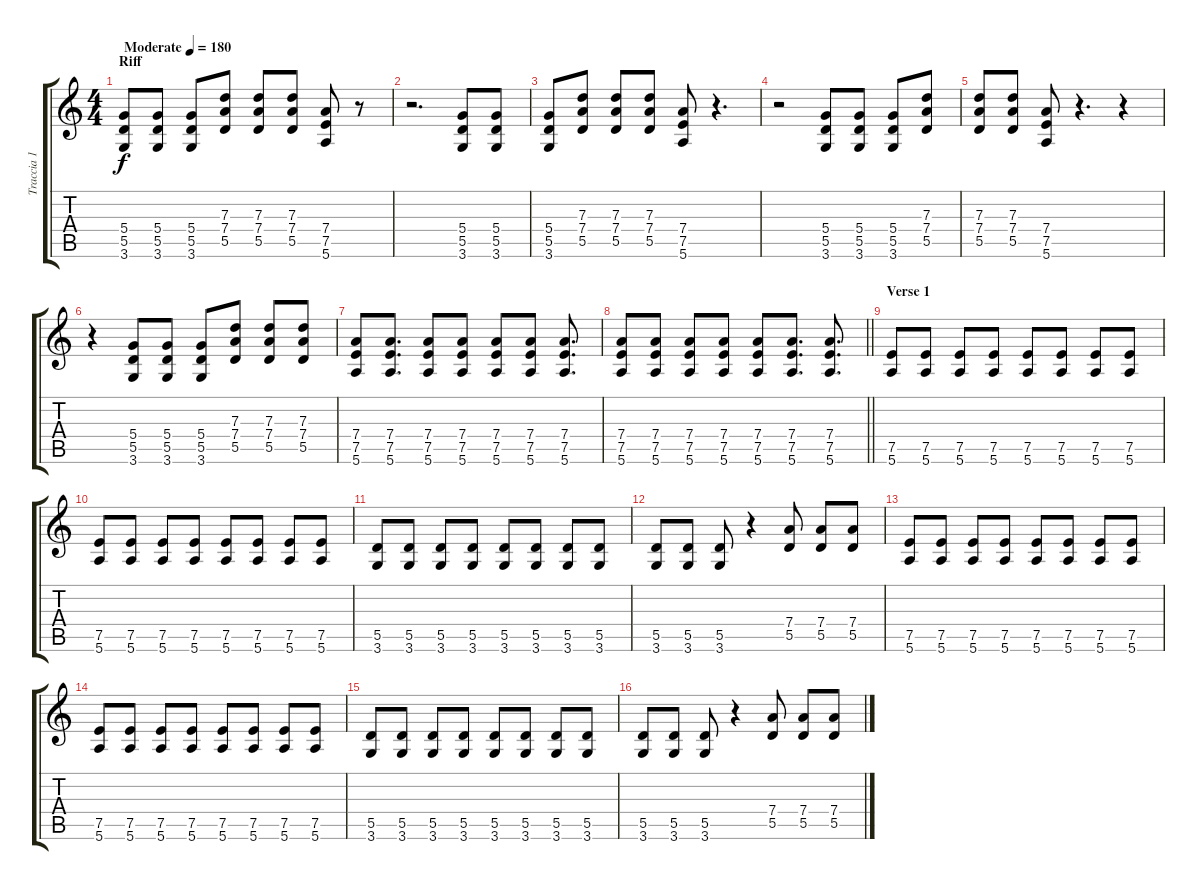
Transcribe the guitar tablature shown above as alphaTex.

\track ("Traccia 1" "Traccia 1") {instrument distortionguitar}
\staff {score tabs}
\tuning (E4 B3 G3 D3 A2 E2) {hide}
\ts (4 4)
\section ("" "Riff")
\tempo (180 "Moderate")
\clef g2
\ks c
(5.4 5.5 3.6).8{dy f instrument distortionguitar} (5.4 5.5 3.6).8 (5.4 5.5 3.6).8 (7.3 7.4 5.5).8 (7.3 7.4 5.5).8 (7.3 7.4 5.5).8 (7.4 7.5 5.6).8 r.8 |
r.2{d} (5.4 5.5 3.6).8 (5.4 5.5 3.6).8 |
(5.4 5.5 3.6).8 (7.3 7.4 5.5).8 (7.3 7.4 5.5).8 (7.3 7.4 5.5).8 (7.4 7.5 5.6).8 r.4{d} |
r.2 (5.4 5.5 3.6).8 (5.4 5.5 3.6).8 (5.4 5.5 3.6).8 (7.3 7.4 5.5).8 |
(7.3 7.4 5.5).8 (7.3 7.4 5.5).8 (7.4 7.5 5.6).8 r.4{d} r.4 |
r.4 (5.4 5.5 3.6).8 (5.4 5.5 3.6).8 (5.4 5.5 3.6).8 (7.3 7.4 5.5).8 (7.3 7.4 5.5).8 (7.3 7.4 5.5).8 |
(7.4 7.5 5.6).8 (7.4 7.5 5.6).8{d} (7.4 7.5 5.6).8 (7.4 7.5 5.6).8 (7.4 7.5 5.6).8 (7.4 7.5 5.6).8 (7.4 7.5 5.6).8{d} |
\barLineRight lightlight
(7.4 7.5 5.6).8 (7.4 7.5 5.6).8 (7.4 7.5 5.6).8 (7.4 7.5 5.6).8 (7.4 7.5 5.6).8 (7.4 7.5 5.6).8{d} (7.4 7.5 5.6).8{d} |
\section ("" "Verse 1")
(7.5 5.6).8 (7.5 5.6).8 (7.5 5.6).8 (7.5 5.6).8 (7.5 5.6).8 (7.5 5.6).8 (7.5 5.6).8 (7.5 5.6).8 |
(7.5 5.6).8 (7.5 5.6).8 (7.5 5.6).8 (7.5 5.6).8 (7.5 5.6).8 (7.5 5.6).8 (7.5 5.6).8 (7.5 5.6).8 |
(5.5 3.6).8 (5.5 3.6).8 (5.5 3.6).8 (5.5 3.6).8 (5.5 3.6).8 (5.5 3.6).8 (5.5 3.6).8 (5.5 3.6).8 |
(5.5 3.6).8 (5.5 3.6).8 (5.5 3.6).8 r.4 (7.4 5.5).8 (7.4 5.5).8 (7.4 5.5).8 |
(7.5 5.6).8 (7.5 5.6).8 (7.5 5.6).8 (7.5 5.6).8 (7.5 5.6).8 (7.5 5.6).8 (7.5 5.6).8 (7.5 5.6).8 |
(7.5 5.6).8 (7.5 5.6).8 (7.5 5.6).8 (7.5 5.6).8 (7.5 5.6).8 (7.5 5.6).8 (7.5 5.6).8 (7.5 5.6).8 |
(5.5 3.6).8 (5.5 3.6).8 (5.5 3.6).8 (5.5 3.6).8 (5.5 3.6).8 (5.5 3.6).8 (5.5 3.6).8 (5.5 3.6).8 |
(5.5 3.6).8 (5.5 3.6).8 (5.5 3.6).8 r.4 (7.4 5.5).8 (7.4 5.5).8 (7.4 5.5).8
